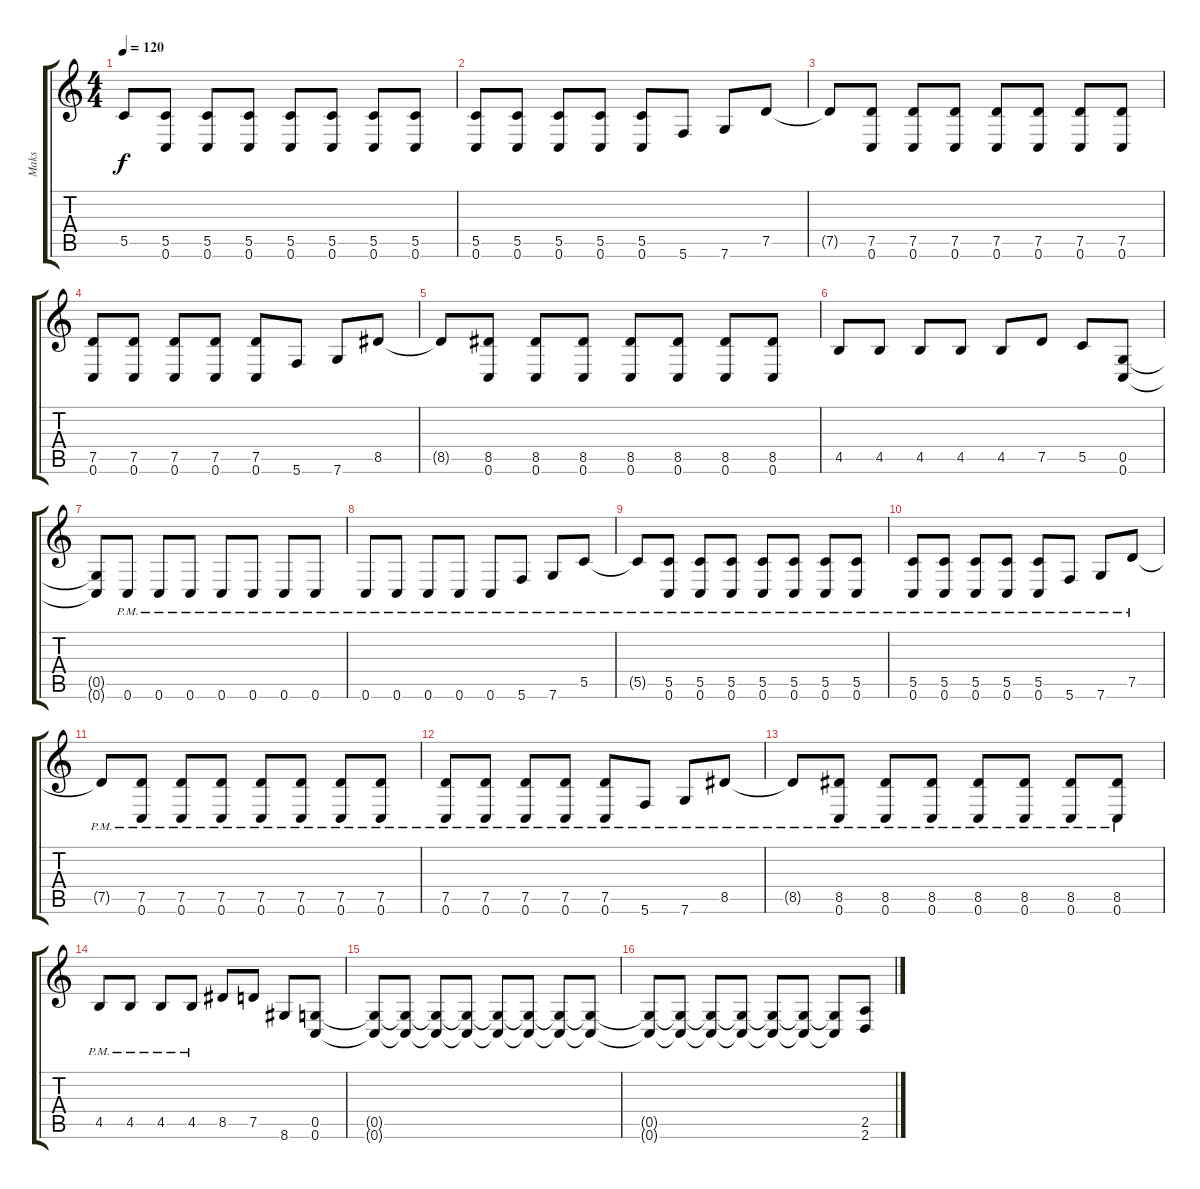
\track ("Maks" "Maks") {instrument distortionguitar}
\staff {score tabs}
\tuning (D4 A3 F3 C3 G2 C2) {hide}
\ts (4 4)
\tempo 120
\clef g2
\ks c
5.5{t}.8{dy f} (5.5 0.6).8 (5.5 0.6).8 (5.5 0.6).8 (5.5 0.6).8 (5.5 0.6).8 (5.5 0.6).8 (5.5 0.6).8 |
(5.5 0.6).8 (5.5 0.6).8 (5.5 0.6).8 (5.5 0.6).8 (5.5 0.6).8 5.6.8 7.6.8 7.5.8 |
7.5{t}.8 (7.5 0.6).8 (7.5 0.6).8 (7.5 0.6).8 (7.5 0.6).8 (7.5 0.6).8 (7.5 0.6).8 (7.5 0.6).8 |
(7.5 0.6).8 (7.5 0.6).8 (7.5 0.6).8 (7.5 0.6).8 (7.5 0.6).8 5.6.8 7.6.8 8.5.8 |
8.5{t}.8 (8.5 0.6).8 (8.5 0.6).8 (8.5 0.6).8 (8.5 0.6).8 (8.5 0.6).8 (8.5 0.6).8 (8.5 0.6).8 |
4.5.8 4.5.8 4.5.8 4.5.8 4.5.8 7.5.8 5.5.8 (0.5 0.6).8 |
(0.5{t} 0.6{t}).8 0.6{pm}.8 0.6{pm}.8 0.6{pm}.8 0.6{pm}.8 0.6{pm}.8 0.6{pm}.8 0.6{pm}.8 |
0.6{pm}.8 0.6{pm}.8 0.6{pm}.8 0.6{pm}.8 0.6{pm}.8 5.6{pm}.8 7.6{pm}.8 5.5{pm}.8 |
5.5{pm t}.8 (5.5{pm} 0.6{pm}).8 (5.5{pm} 0.6{pm}).8 (5.5{pm} 0.6{pm}).8 (5.5{pm} 0.6{pm}).8 (5.5{pm} 0.6{pm}).8 (5.5{pm} 0.6{pm}).8 (5.5{pm} 0.6{pm}).8 |
(5.5{pm} 0.6{pm}).8 (5.5{pm} 0.6{pm}).8 (5.5{pm} 0.6{pm}).8 (5.5{pm} 0.6{pm}).8 (5.5{pm} 0.6{pm}).8 5.6{pm}.8 7.6{pm}.8 7.5{pm}.8 |
7.5{pm t}.8 (7.5{pm} 0.6{pm}).8 (7.5{pm} 0.6{pm}).8 (7.5{pm} 0.6{pm}).8 (7.5{pm} 0.6{pm}).8 (7.5{pm} 0.6{pm}).8 (7.5{pm} 0.6{pm}).8 (7.5{pm} 0.6{pm}).8 |
(7.5{pm} 0.6{pm}).8 (7.5{pm} 0.6{pm}).8 (7.5{pm} 0.6{pm}).8 (7.5{pm} 0.6{pm}).8 (7.5{pm} 0.6{pm}).8 5.6{pm}.8 7.6{pm}.8 8.5{pm}.8 |
8.5{pm t}.8 (8.5{pm} 0.6{pm}).8 (8.5{pm} 0.6{pm}).8 (8.5{pm} 0.6{pm}).8 (8.5{pm} 0.6{pm}).8 (8.5{pm} 0.6{pm}).8 (8.5{pm} 0.6{pm}).8 (8.5{pm} 0.6{pm}).8 |
4.5{pm}.8 4.5{pm}.8 4.5{pm}.8 4.5{pm}.8 8.5.8 7.5.8 8.6.8 (0.5 0.6).8 |
(0.5{t} 0.6{t}).8 (0.5{t} 0.6{t}).8 (0.5{t} 0.6{t}).8 (0.5{t} 0.6{t}).8 (0.5{t} 0.6{t}).8 (0.5{t} 0.6{t}).8 (0.5{t} 0.6{t}).8 (0.5{t} 0.6{t}).8 |
(0.5{t} 0.6{t}).8 (0.5{t} 0.6{t}).8 (0.5{t} 0.6{t}).8 (0.5{t} 0.6{t}).8 (0.5{t} 0.6{t}).8 (0.5{t} 0.6{t}).8 (0.5{t} 0.6{t}).8 (2.5 2.6).8
